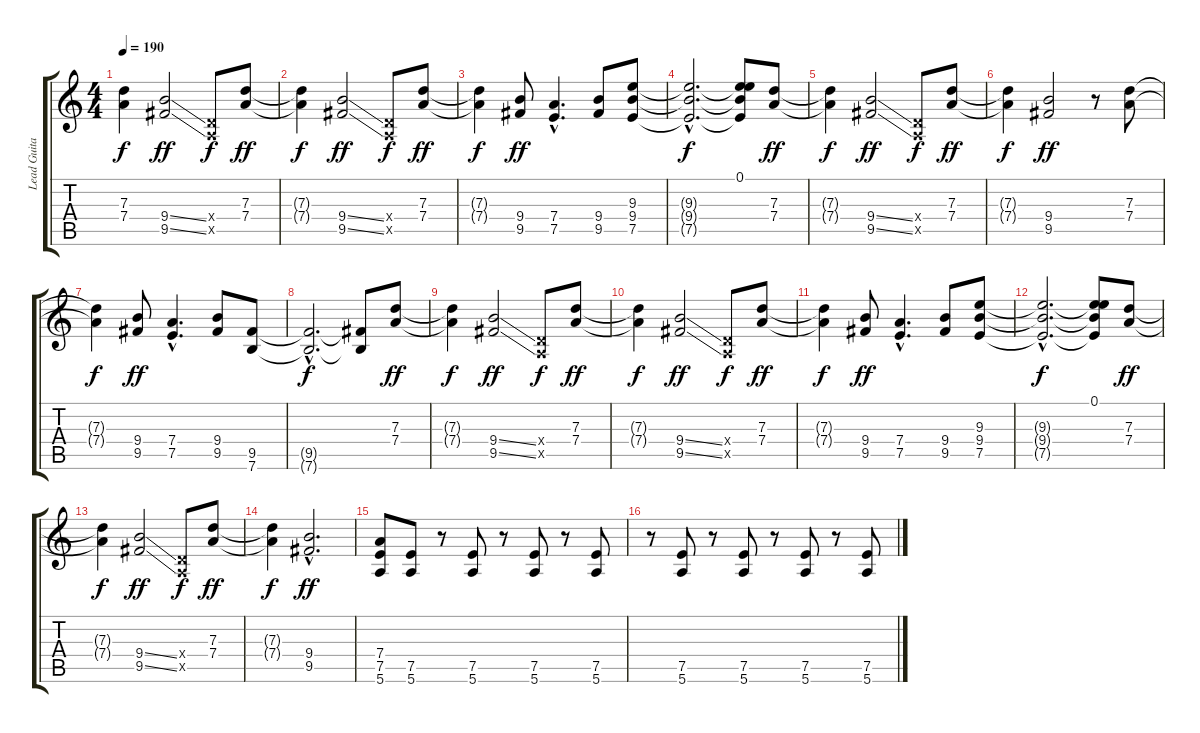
\track ("Lead Guitar" "Lead Guita") {instrument overdrivenguitar}
\staff {score tabs}
\tuning (E4 B3 G3 D3 A2 E2) {hide}
\ts (4 4)
\tempo 190
\clef g2
\ks c
(7.3{t} 7.4{t}).4{dy f} (9.4{ss} 9.5{ss}).2{dy ff} (0.4{x} 0.5{x}).8{dy f} (7.3 7.4).8{dy ff} |
(7.3{t} 7.4{t}).4{dy f} (9.4{ss} 9.5{ss}).2{dy ff} (0.4{x} 0.5{x}).8{dy f} (7.3 7.4).8{dy ff} |
(7.3{t} 7.4{t}).4{dy f} (9.4 9.5).8{dy ff} (7.4{hac} 7.5{hac}).4{d} (9.4 9.5).8 (9.3 9.4 7.5).8 |
(9.3{hac t} 9.4{hac t} 7.5{hac t}).2{d dy f} (0.1 9.3{t} 9.4{t} 7.5{t}).8 (7.3 7.4).8{dy ff} |
(7.3{t} 7.4{t}).4{dy f} (9.4{ss} 9.5{ss}).2{dy ff} (0.4{x} 0.5{x}).8{dy f} (7.3 7.4).8{dy ff} |
(7.3{t} 7.4{t}).4{dy f} (9.4 9.5).2{dy ff} r.8 (7.3 7.4).8 |
(7.3{t} 7.4{t}).4{dy f} (9.4 9.5).8{dy ff} (7.4{hac} 7.5{hac}).4{d} (9.4 9.5).8 (9.5 7.6).8 |
(9.5{hac t} 7.6{hac t}).2{d dy f} (9.5{t} 7.6{t}).8 (7.3 7.4).8{dy ff} |
(7.3{t} 7.4{t}).4{dy f} (9.4{ss} 9.5{ss}).2{dy ff} (0.4{x} 0.5{x}).8{dy f} (7.3 7.4).8{dy ff} |
(7.3{t} 7.4{t}).4{dy f} (9.4{ss} 9.5{ss}).2{dy ff} (0.4{x} 0.5{x}).8{dy f} (7.3 7.4).8{dy ff} |
(7.3{t} 7.4{t}).4{dy f} (9.4 9.5).8{dy ff} (7.4{hac} 7.5{hac}).4{d} (9.4 9.5).8 (9.3 9.4 7.5).8 |
(9.3{hac t} 9.4{hac t} 7.5{hac t}).2{d dy f} (0.1 9.3{t} 9.4{t} 7.5{t}).8 (7.3 7.4).8{dy ff} |
(7.3{t} 7.4{t}).4{dy f} (9.4{ss} 9.5{ss}).2{dy ff} (0.4{x} 0.5{x}).8{dy f} (7.3 7.4).8{dy ff} |
(7.3{t} 7.4{t}).4{dy f} (9.4{hac} 9.5{hac}).2{d dy ff} |
(7.4 7.5 5.6).8 (7.5 5.6).8 r.8 (7.5 5.6).8 r.8 (7.5 5.6).8 r.8 (7.5 5.6).8 |
r.8 (7.5 5.6).8 r.8 (7.5 5.6).8 r.8 (7.5 5.6).8 r.8 (7.5 5.6).8
